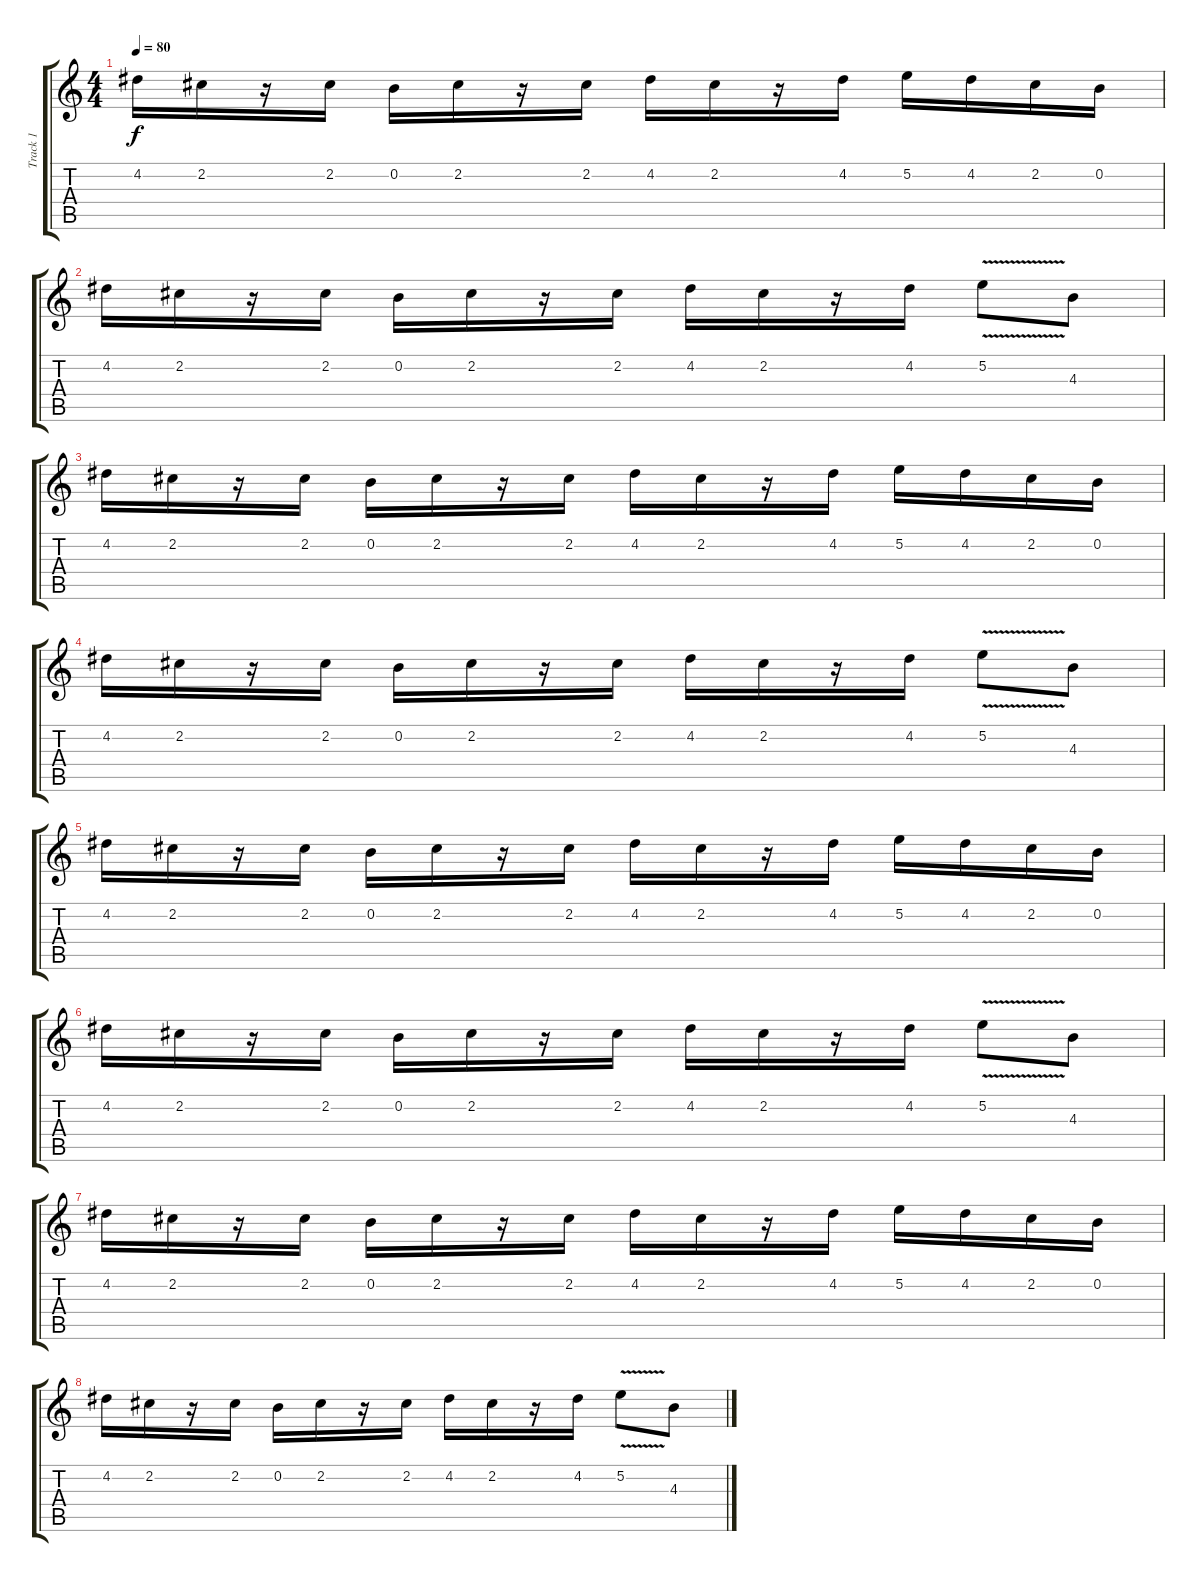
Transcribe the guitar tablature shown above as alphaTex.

\track ("Track 1" "Track 1") {instrument distortionguitar}
\staff {score tabs}
\tuning (E4 B3 G3 D3 A2 E2) {hide}
\ts (4 4)
\tempo 80
\clef g2
\ks c
4.2.16{dy f instrument distortionguitar} 2.2.16 r.16 2.2.16 0.2.16 2.2.16 r.16 2.2.16 4.2.16 2.2.16 r.16 4.2.16 5.2.16 4.2.16 2.2.16 0.2.16 |
4.2.16 2.2.16 r.16 2.2.16 0.2.16 2.2.16 r.16 2.2.16 4.2.16 2.2.16 r.16 4.2.16 5.2{v}.8 4.3.8 |
4.2.16 2.2.16 r.16 2.2.16 0.2.16 2.2.16 r.16 2.2.16 4.2.16 2.2.16 r.16 4.2.16 5.2.16 4.2.16 2.2.16 0.2.16 |
4.2.16 2.2.16 r.16 2.2.16 0.2.16 2.2.16 r.16 2.2.16 4.2.16 2.2.16 r.16 4.2.16 5.2{v}.8 4.3.8 |
4.2.16 2.2.16 r.16 2.2.16 0.2.16 2.2.16 r.16 2.2.16 4.2.16 2.2.16 r.16 4.2.16 5.2.16 4.2.16 2.2.16 0.2.16 |
4.2.16 2.2.16 r.16 2.2.16 0.2.16 2.2.16 r.16 2.2.16 4.2.16 2.2.16 r.16 4.2.16 5.2{v}.8 4.3.8 |
4.2.16 2.2.16 r.16 2.2.16 0.2.16 2.2.16 r.16 2.2.16 4.2.16 2.2.16 r.16 4.2.16 5.2.16 4.2.16 2.2.16 0.2.16 |
4.2.16 2.2.16 r.16 2.2.16 0.2.16 2.2.16 r.16 2.2.16 4.2.16 2.2.16 r.16 4.2.16 5.2{v}.8 4.3.8
